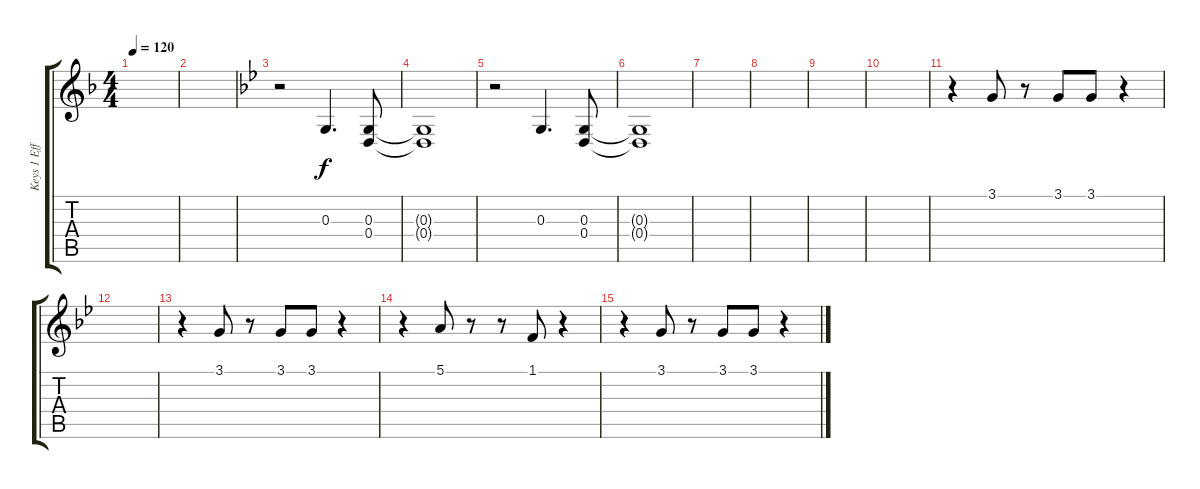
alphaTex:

\track ("Keys 1 Effect" "Keys 1 Eff") {instrument stringensemble1}
\staff {score tabs}
\tuning (E4 B3 G3 D3 A2 E2) {hide}
\ts (4 4)
\tempo 120
\clef g2
\ks f
|
|
\ks bb
r.2 0.3.4{d} (0.3 0.4).8 |
(0.3{t} 0.4{t}).1 |
r.2 0.3.4{d} (0.3 0.4).8 |
(0.3{t} 0.4{t}).1 |
|
|
|
|
r.4 3.1.8 r.8 3.1.8 3.1.8 r.4 |
|
r.4 3.1.8 r.8 3.1.8 3.1.8 r.4 |
r.4 5.1.8 r.8 r.8 1.1.8 r.4 |
r.4 3.1.8 r.8 3.1.8 3.1.8 r.4
